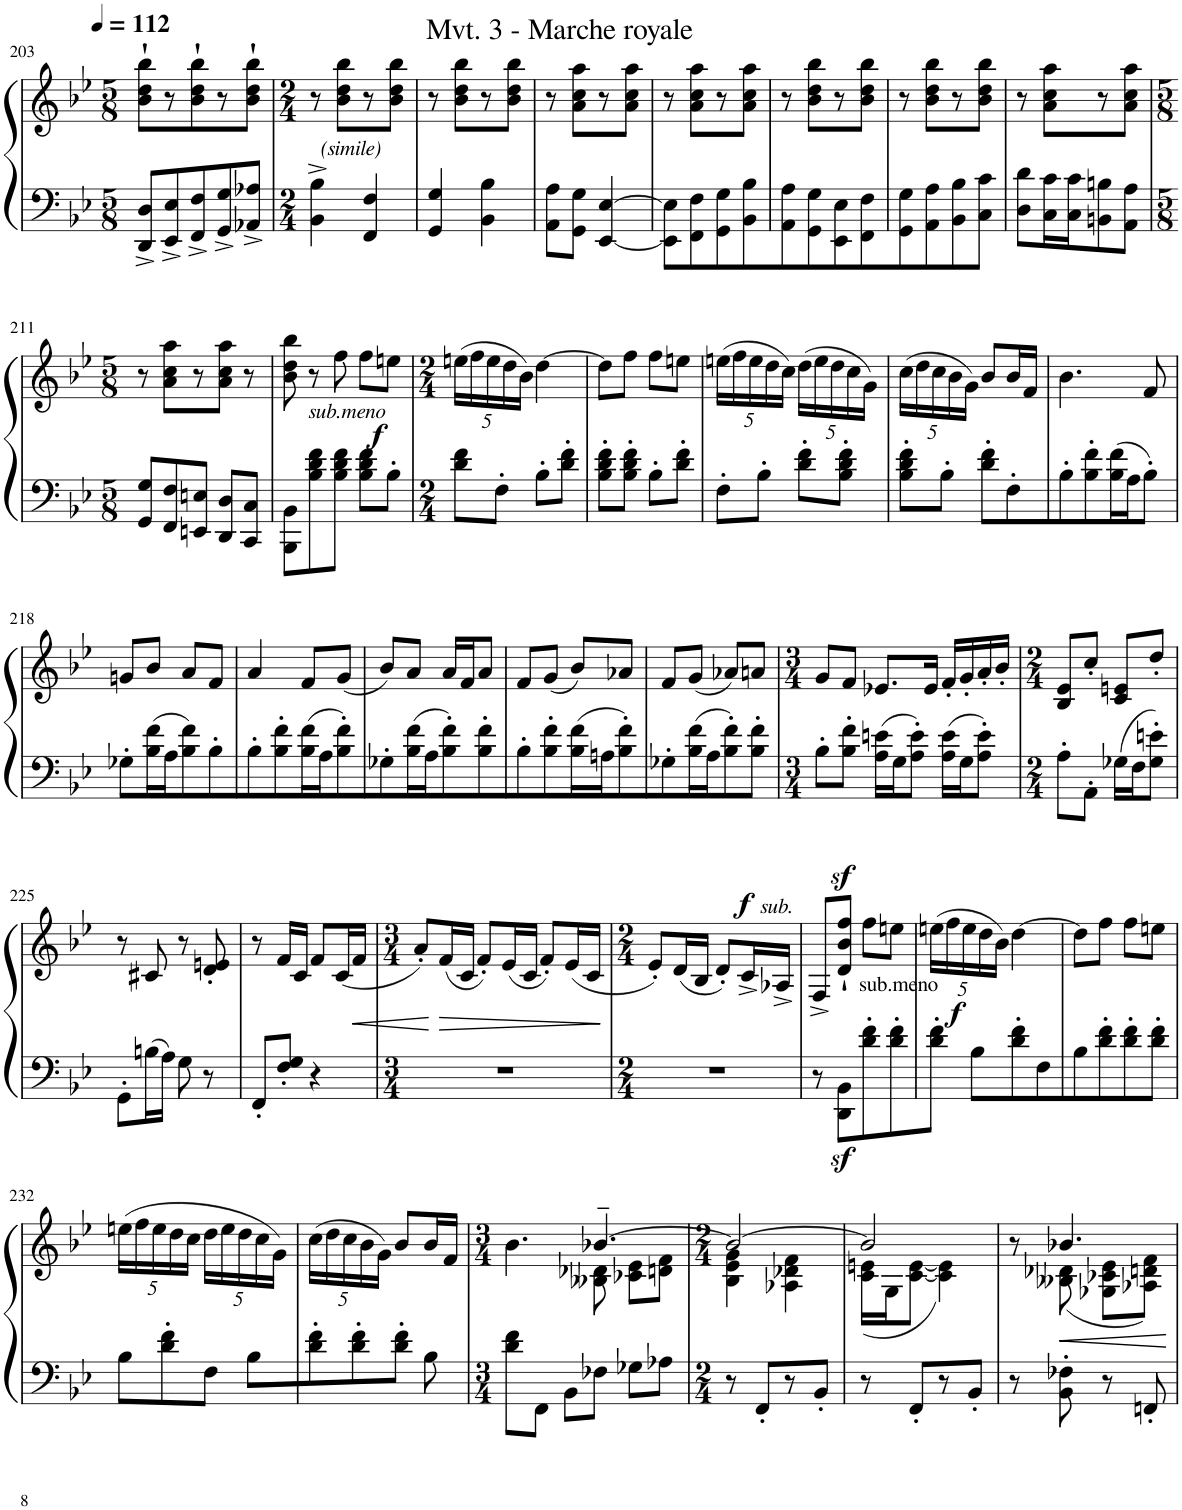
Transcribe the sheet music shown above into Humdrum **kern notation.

**kern	**kern	**dynam
*part1	*part1	*part1
*staff2	*staff1	*staff1/2
*I"Piano	*	*
*I'Pno.	*	*
!!LO:PB:g=z
*clefF4	*clefG2	*
*k[b-e-]	*k[b-e-]	*
*M5/8	*M5/8	*
*MM112	*MM112	*
=203	=203	=203
!	!LO:TX:a:t=Mvt. 3 - Marche royale	!
8DD/^ 8D/^L	8b-\` 8dd\` 8bb-\`L	.
8EE-/^ 8E-/^	8r	.
8FF/^ 8F/^	8b-\` 8dd\` 8bb-\`	.
8GG/^ 8G/^	8r	.
8AA-X/^ 8A-X/^J	8b-\` 8dd\` 8bb-\`J	.
=204	=204	=204
*M2/4	*M2/4	*
4BB-\^ 4B-\^	8r	.
!	!LO:TX:b:i:t=(simile)	!
.	8b-\ 8dd\ 8bb-\L	.
4FF/ 4F/	8r	.
.	8b-\ 8dd\ 8bb-\J	.
=205	=205	=205
4GG/ 4G/	8r	.
.	8b-\ 8dd\ 8bb-\L	.
4BB-\ 4B-\	8r	.
.	8b-\ 8dd\ 8bb-\J	.
=206	=206	=206
8AA\ 8A\L	8r	.
8GG\ 8G\J	8a\ 8cc\ 8aa\L	.
[4EE-/ [4E-/	8r	.
.	8a\ 8cc\ 8aa\J	.
=207	=207	=207
8EE-\] 8E-\]L	8r	.
8FF\ 8F\	8a\ 8cc\ 8aa\L	.
8GG\ 8G\	8r	.
8BB-\ 8B-\	8a\ 8cc\ 8aa\J	.
=208	=208	=208
8AA\ 8A\	8r	.
8GG\ 8G\	8b-\ 8dd\ 8bb-\L	.
8EE-\ 8E-\	8r	.
8FF\ 8F\	8b-\ 8dd\ 8bb-\J	.
=209	=209	=209
8GG\ 8G\	8r	.
8AA\ 8A\	8b-\ 8dd\ 8bb-\L	.
8BB-\ 8B-\	8r	.
8C\ 8c\J	8b-\ 8dd\ 8bb-\J	.
=210	=210	=210
8D\ 8d\L	8r	.
16C\ 16c\L	8a\ 8cc\ 8aa\L	.
16C\ 16c\J	.	.
8BBn\ 8Bn\	8r	.
8AA\ 8A\J	8a\ 8cc\ 8aa\J	.
!!LO:LB:g=z
=211	=211	=211
*M5/8	*M5/8	*
8GG/ 8G/L	8r	.
8FF/ 8F/	8a\ 8cc\ 8aa\L	.
8EEn/ 8En/J	8r	.
8DD/ 8D/L	8a\ 8cc\ 8aa\J	.
8CC/ 8C/J	8r	.
=212	=212	=212
8BBB-\ 8BB-\L	8b-\ 8dd\ 8bb-\	.
!LO:TX:a:i:t=sub.meno	!	!
8B-\ 8d\ 8f\	8r	.
8B-\ 8d\ 8f\J	8ff\	.
8B-\ 8d\ 8f\L	8ff\L	.
!	!	!LO:DY:a=2
8B-'\J	8een\J	f
=213	=213	=213
*M2/4	*M2/4	*
*	*Xbrackettup	*
8d\ 8f\L	(20een\LL	.
.	20ff\	.
.	20ee\	.
8F'\J	.	.
.	20dd\	.
.	20b-\JJ)	.
8B-'\L	[4dd\	.
8d\' 8f\'J	.	.
=214	=214	=214
8B-\' 8d\' 8f\'L	8dd\L]	.
8B-\' 8d\' 8f\'J	8ff\J	.
8B-'\L	8ff\L	.
8d\' 8f\'J	8een\J	.
=215	=215	=215
8F'\L	(20een\LL	.
.	20ff\	.
.	20ee\	.
8B-'\J	.	.
.	20dd\	.
.	20cc\JJ)	.
8d\' 8f\'L	(20dd\LL	.
.	20ee\	.
.	20dd\	.
8B-\' 8d\' 8f\'J	.	.
.	20cc\	.
.	20g\JJ)	.
=216	=216	=216
8B-\' 8d\' 8f\'L	(20cc\LL	.
.	20dd\	.
.	20cc\	.
8B-'\J	.	.
.	20b-\	.
.	20g\JJ)	.
8d\' 8f\'L	8b-/L	.
8F'\	16b-/L	.
.	16f/JJ	.
=217	=217	=217
8B-'\	4.b-\	.
8B-\' 8f\'	.	.
16B-\ 16f\L	.	.
16A\J	.	.
8B-'\J	8f/	.
!!LO:LB:g=z
=218	=218	=218
8G-X'\L	8gn/L	.
16B-\ 16f\L	8b-/J	.
16A\J	.	.
8B-\ 8f\	8a/L	.
8B-'\	8f/J	.
=219	=219	=219
8B-'\	4a/	.
8B-\' 8f\'	.	.
16B-\ 16f\L	8f/L	.
16A\J	.	.
8B-\' 8f\'	(8g/J	.
=220	=220	=220
8G-X'\	8b-/L)	.
16B-\ 16f\L	8a/J	.
16A\J	.	.
8B-\' 8f\'	16a/LL	.
.	16f/J	.
8B-\' 8f\'	8a/J	.
=221	=221	=221
8B-'\	8f/L	.
8B-\' 8f\'	(8g/J	.
16B-\ 16f\L	8b-/L)	.
16An\J	.	.
8B-\' 8f\'	8a-X/J	.
=222	=222	=222
8G-X'\	8f/L	.
16B-\ 16f\L	(8g/J	.
16A\J	.	.
8B-\' 8f\'	8a-X/L)	.
8B-\' 8f\'J	8an/J	.
=223	=223	=223
*M3/4	*M3/4	*
8B-'\L	8g/L	.
8B-\' 8f\'J	8f/J	.
16A\ 16en\LL	8.e-X/L	.
16G\J	.	.
8A\' 8e\'J	.	.
.	16e-/Jk	.
16A\ 16e\LL	16f'/LL	.
16G\J	16g'/	.
8A\' 8e\'J	16a'/	.
.	16b-'/JJ	.
=224	=224	=224
*M2/4	*M2/4	*
8A'\L	8B-/ 8e-/L	.
8AA'\J	8cc'/J	.
16G-X\LL	8c/ 8en/L	.
16F\J	.	.
8G-\' 8en\'J	8dd'/J	.
!!LO:LB:g=z
=225	=225	=225
8GG'\L	8r	.
16Bn\L	8c#X/	.
16A\JJ	.	.
8G\	8r	.
8r	8d/' 8en/'	.
=226	=226	=226
8FF'/L	8r	.
8F/' 8G/'J	16f/LL	.
.	16c/JJ	.
4r	8f/L	.
.	(16c/L	.
!	!	!LO:HP:b
.	16f/JJ	<
=227	=227	=227
*M3/4	*M3/4	*
2.r	8a'/L)	.
!	!	!LO:HP:n=1:b
.	(16f/L	[ >
.	16c/JJ	.
.	8f'/L)	.
.	(16e-/L	.
.	16c/JJ	.
.	8f'/L)	.
.	(16e-/L	.
.	16c/JJ	.
.	.	]
=228	=228	=228
*M2/4	*M2/4	*
2r	8e-'/L)	.
.	(16d/L	.
.	16B-/JJ	.
.	8d'/L)	.
!	!LO:TX:a:i:t=sub.	!
!	!	!LO:DY:a
.	16c^/L	f
.	16A-X^/JJ	.
=229	=229	=229
8r	8F^/L	.
8DD\z< 8BB-\z<L	8d/z>` 8b-/z>` 8ff/z>`J	.
!	!LO:TX:b:t=sub.meno	!
8d\' 8f\'	8ff\L	.
8d\' 8f\'	8een\J	.
=230	=230	=230
!	!	!LO:DY:a=2
8d\' 8f\'J	(20een\LL	f
.	20ff\	.
.	20ee\	.
8B-\L	.	.
.	20dd\	.
.	20b-\JJ)	.
8d\' 8f\'	[4dd\	.
8F\	.	.
=231	=231	=231
8B-\	8dd\L]	.
8d\' 8f\'	8ff\J	.
8d\' 8f\'	8ff\L	.
8d\' 8f\'J	8een\J	.
!!LO:LB:g=z
=232	=232	=232
8B-\L	(20een\LL	.
.	20ff\	.
.	20ee\	.
8d\' 8f\'	.	.
.	20dd\	.
.	20cc\JJ	.
8F\J	20dd\LL	.
.	20ee\	.
.	20dd\	.
8B-\L	.	.
.	20cc\	.
.	20g\JJ)	.
=233	=233	=233
8d\' 8f\'	(20cc\LL	.
.	20dd\	.
.	20cc\	.
8d\' 8f\'	.	.
.	20b-\	.
.	20g\JJ)	.
8d\' 8f\'J	8b-/L	.
8B-\	16b-/L	.
.	16f/JJ	.
=234	=234	=234
*M3/4	*M3/4	*
*	*^	*
8d\ 8f\L	4.b-\	4.ryy	.
8FF\J	.	.	.
8BB-\L	.	.	.
8F-X\J	[4.b-X~/	8B--X\ 8d-X\	.
8G-X\L	.	8c-X\ 8e-\L	.
8A-X\J	.	8dn\ 8f\J	.
=235	=235	=235	=235
*M2/4	*M2/4	*	*
8r	2b-/_	4B-\ 4e-\ 4g\	.
8FF'/L	.	.	.
8r	.	4A-X\ 4d-X\ 4f\	.
8BB-'/J	.	.	.
=236	=236	=236	=236
8r	2b-/]	(16c\ 16en\LL	.
.	.	16G\J	.
8FF'/L	.	[8c\ [8e\J	.
8r	.	4c\] 4e\])	.
8BB-'/J	.	.	.
=237	=237	=237	=237
8r	8r	8ryy	.
!	!	!	!LO:HP:b
8BB-\' 8F-X\'	4.b-X/	(8B--X\ 8d-X\	<
8r	.	8G-X\ 8c-X\ 8e-\L	.
8FFn'/	.	8A-X\ 8dn\ 8f\J)	.
*	*v	*v	*
.	.	[
=	=	=
*-	*-	*-
